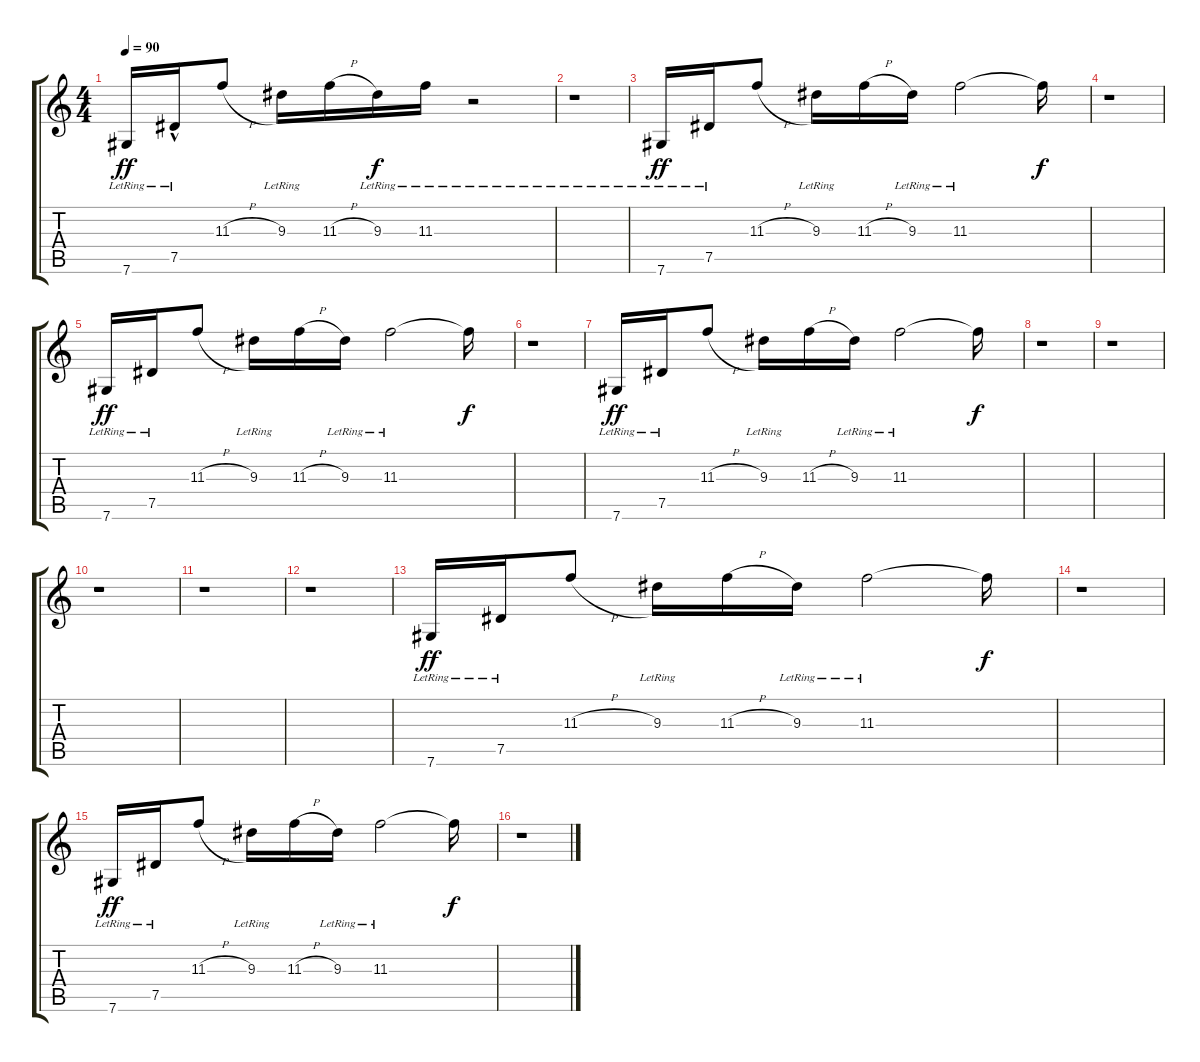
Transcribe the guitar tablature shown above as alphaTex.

\track "" {instrument electricguitarclean}
\staff {score tabs}
\tuning (Eb4 Bb3 Gb3 Db3 Ab2 Db2) {hide}
\ts (4 4)
\tempo 90
\clef g2
\ks c
7.6{lr}.16{dy ff instrument electricguitarclean} 7.5{hac lr}.16 11.3{h}.8 9.3{lr}.16 11.3{h}.16 9.3{lr}.16{dy f} 11.3{lr}.16 r.2 |
r.1 |
7.6{lr}.16{dy ff} 7.5{lr}.16 11.3{h}.8 9.3{lr}.16 11.3{h}.16 9.3{lr}.16 11.3{lr}.2 11.3{t}.16{dy f} |
r.1 |
7.6{lr}.16{dy ff} 7.5{lr}.16 11.3{h}.8 9.3{lr}.16 11.3{h}.16 9.3{lr}.16 11.3{lr}.2 11.3{t}.16{dy f} |
r.1 |
7.6{lr}.16{dy ff} 7.5{lr}.16 11.3{h}.8 9.3{lr}.16 11.3{h}.16 9.3{lr}.16 11.3{lr}.2 11.3{t}.16{dy f} |
r.1 |
r.1 |
r.1 |
r.1 |
r.1 |
7.6{lr}.16{dy ff} 7.5{lr}.16 11.3{h}.8 9.3{lr}.16 11.3{h}.16 9.3{lr}.16 11.3{lr}.2 11.3{t}.16{dy f} |
r.1 |
7.6{lr}.16{dy ff} 7.5{lr}.16 11.3{h}.8 9.3{lr}.16 11.3{h}.16 9.3{lr}.16 11.3{lr}.2 11.3{t}.16{dy f} |
r.1
